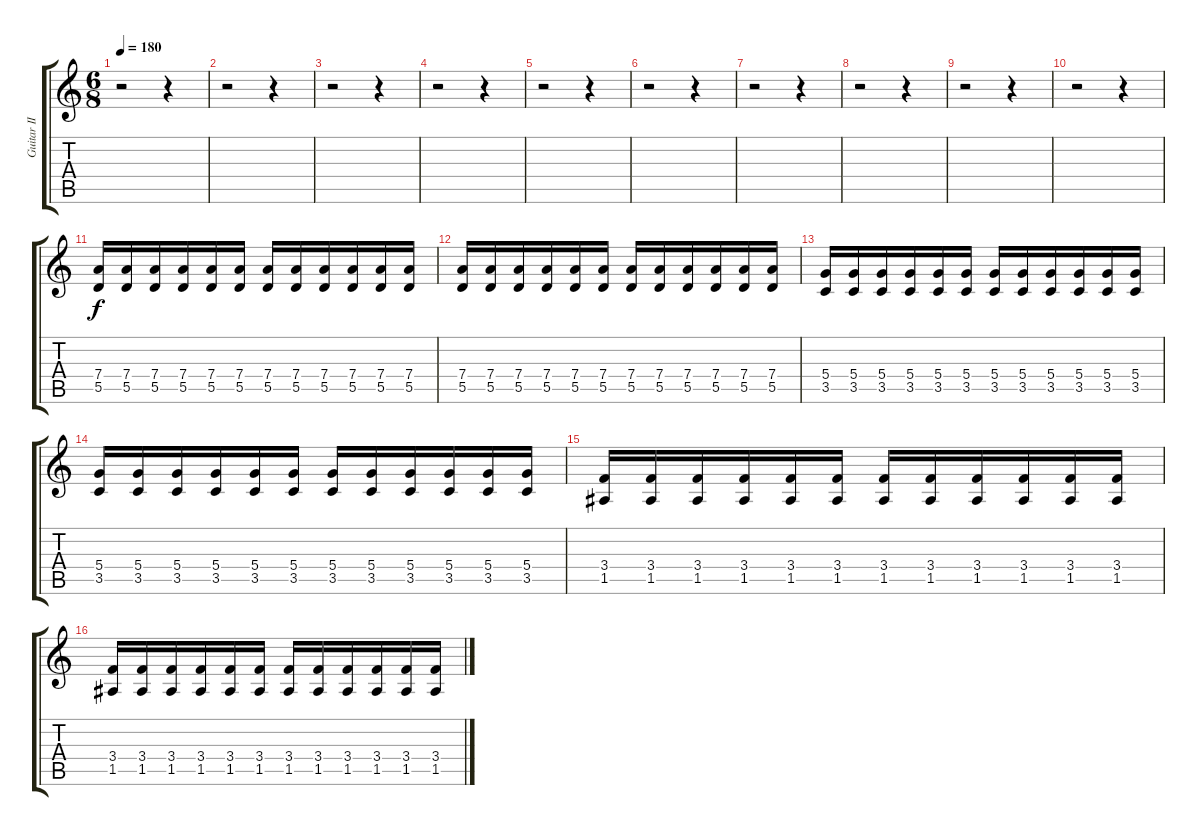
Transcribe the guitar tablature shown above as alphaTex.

\track ("Guitar II" "Guitar II") {instrument distortionguitar}
\staff {score tabs}
\tuning (E4 B3 G3 D3 A2 E2) {hide}
\ts (6 8)
\tempo 180
\clef g2
\ks c
r.2{dy f} r.4 |
r.2 r.4 |
r.2 r.4 |
r.2 r.4 |
r.2 r.4 |
r.2 r.4 |
r.2 r.4 |
r.2 r.4 |
r.2 r.4 |
r.2 r.4 |
(7.4 5.5).16 (7.4 5.5).16 (7.4 5.5).16 (7.4 5.5).16 (7.4 5.5).16 (7.4 5.5).16 (7.4 5.5).16 (7.4 5.5).16 (7.4 5.5).16 (7.4 5.5).16 (7.4 5.5).16 (7.4 5.5).16 |
(7.4 5.5).16 (7.4 5.5).16 (7.4 5.5).16 (7.4 5.5).16 (7.4 5.5).16 (7.4 5.5).16 (7.4 5.5).16 (7.4 5.5).16 (7.4 5.5).16 (7.4 5.5).16 (7.4 5.5).16 (7.4 5.5).16 |
(5.4 3.5).16 (5.4 3.5).16 (5.4 3.5).16 (5.4 3.5).16 (5.4 3.5).16 (5.4 3.5).16 (5.4 3.5).16 (5.4 3.5).16 (5.4 3.5).16 (5.4 3.5).16 (5.4 3.5).16 (5.4 3.5).16 |
(5.4 3.5).16 (5.4 3.5).16 (5.4 3.5).16 (5.4 3.5).16 (5.4 3.5).16 (5.4 3.5).16 (5.4 3.5).16 (5.4 3.5).16 (5.4 3.5).16 (5.4 3.5).16 (5.4 3.5).16 (5.4 3.5).16 |
(3.4 1.5).16 (3.4 1.5).16 (3.4 1.5).16 (3.4 1.5).16 (3.4 1.5).16 (3.4 1.5).16 (3.4 1.5).16 (3.4 1.5).16 (3.4 1.5).16 (3.4 1.5).16 (3.4 1.5).16 (3.4 1.5).16 |
(3.4 1.5).16 (3.4 1.5).16 (3.4 1.5).16 (3.4 1.5).16 (3.4 1.5).16 (3.4 1.5).16 (3.4 1.5).16 (3.4 1.5).16 (3.4 1.5).16 (3.4 1.5).16 (3.4 1.5).16 (3.4 1.5).16
